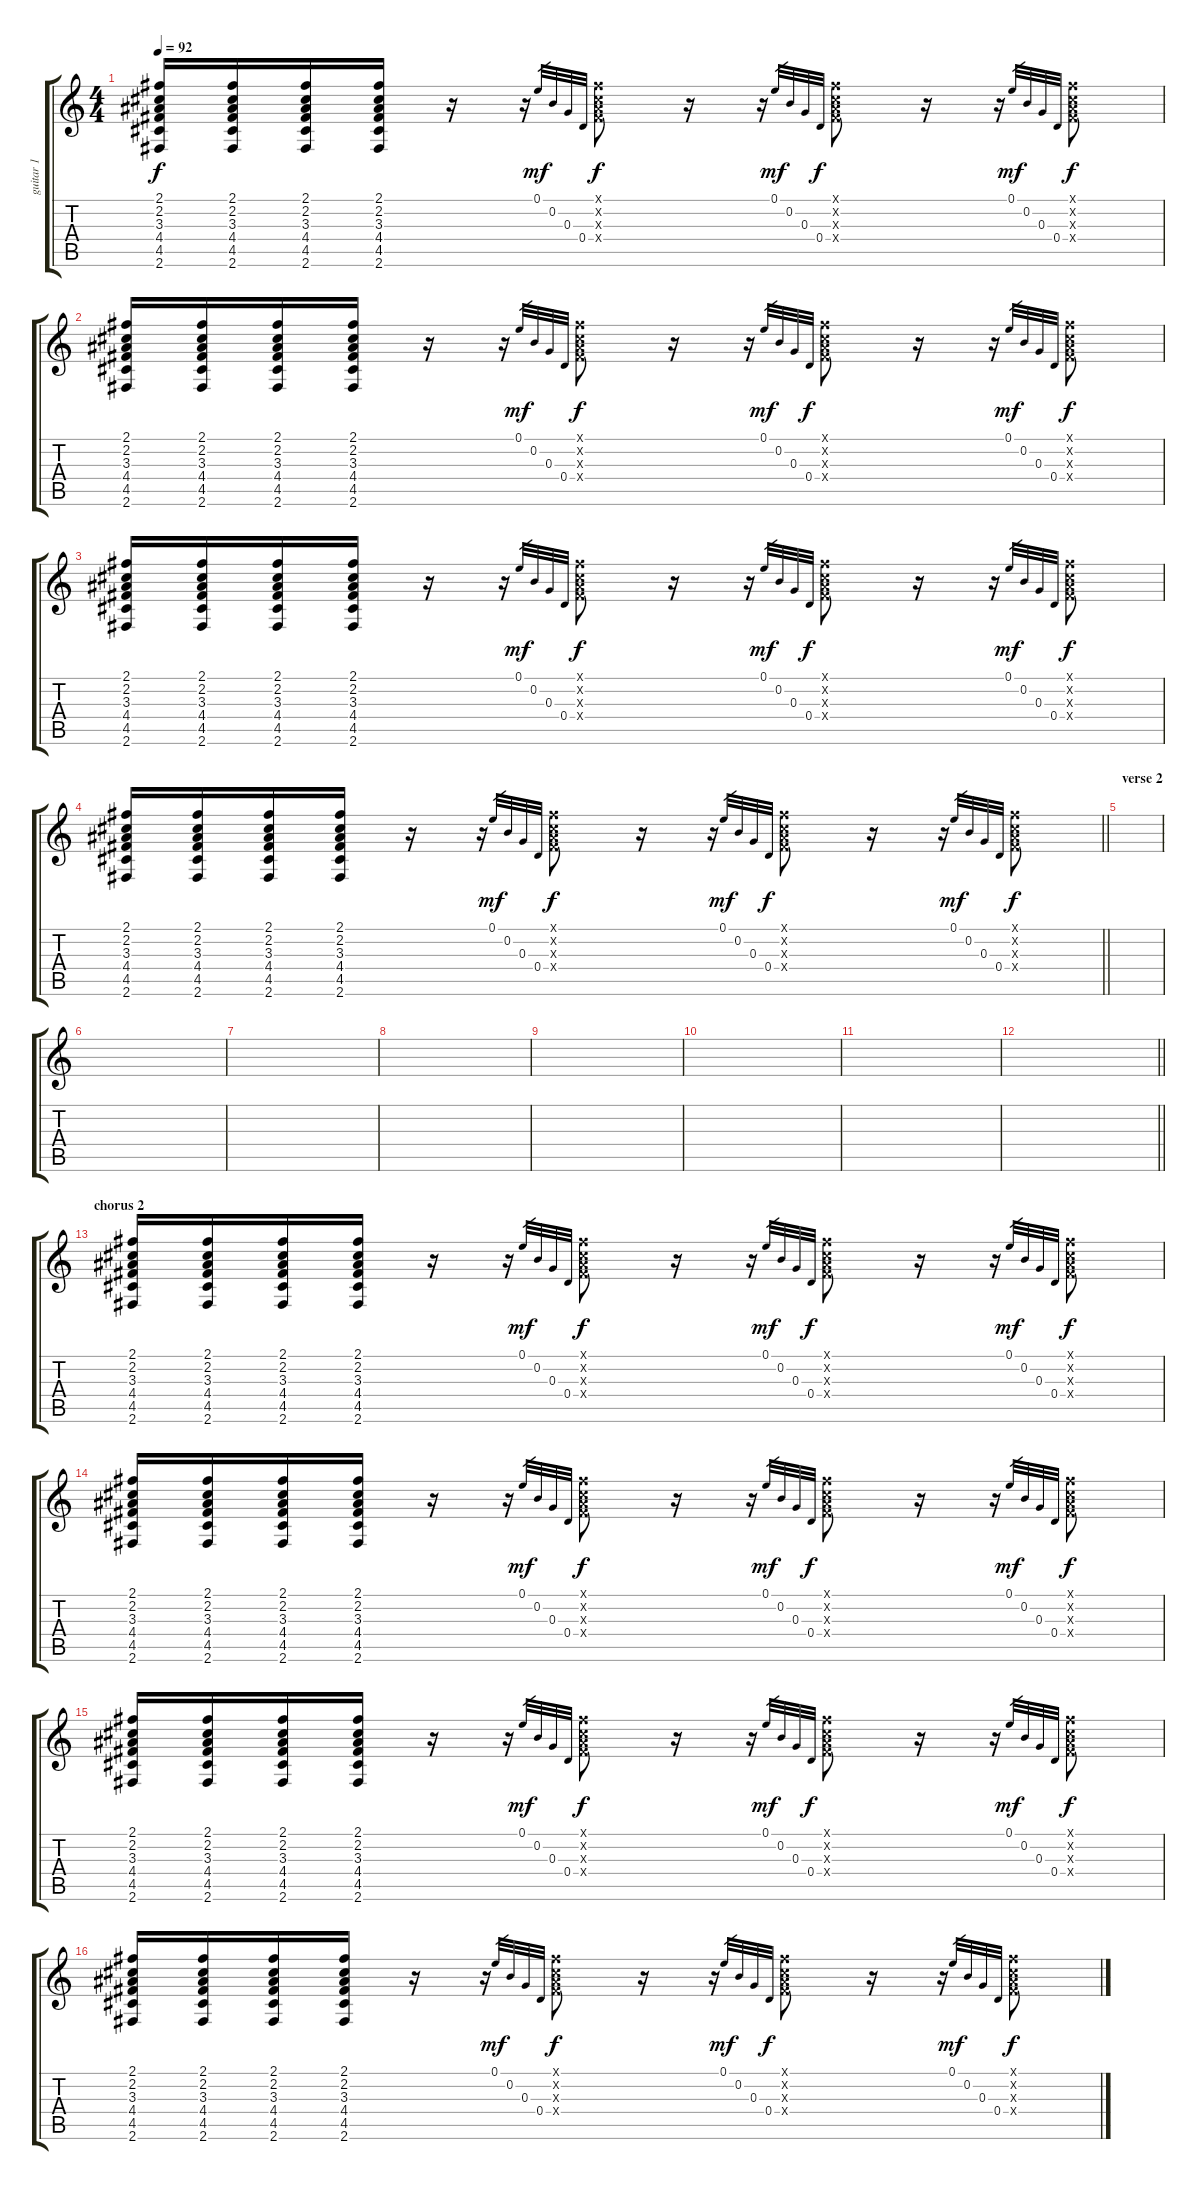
\track ("guitar 1" "guitar 1") {instrument overdrivenguitar}
\staff {score tabs}
\tuning (E4 B3 G3 D3 A2 E2) {hide}
\ts (4 4)
\tempo 92
\clef g2
\ks c
(2.1 2.2 3.3 4.4 4.5 2.6).16{dy f} (2.1 2.2 3.3 4.4 4.5 2.6).16 (2.1 2.2 3.3 4.4 4.5 2.6).16 (2.1 2.2 3.3 4.4 4.5 2.6).16 r.16 r.16 0.1.32{gr dy mf} 0.2.32{gr} 0.3.32{gr} 0.4.32{gr} (2.1{x} 2.2{x} 3.3{x} 4.4{x}).8{dy f} r.16 r.16 0.1.32{gr dy mf} 0.2.32{gr} 0.3.32{gr} 0.4.32{gr dy f} (2.1{x} 2.2{x} 3.3{x} 4.4{x}).8 r.16 r.16 0.1.32{gr dy mf} 0.2.32{gr} 0.3.32{gr} 0.4.32{gr} (2.1{x} 2.2{x} 3.3{x} 4.4{x}).8{dy f} |
(2.1 2.2 3.3 4.4 4.5 2.6).16 (2.1 2.2 3.3 4.4 4.5 2.6).16 (2.1 2.2 3.3 4.4 4.5 2.6).16 (2.1 2.2 3.3 4.4 4.5 2.6).16 r.16 r.16 0.1.32{gr dy mf} 0.2.32{gr} 0.3.32{gr} 0.4.32{gr} (2.1{x} 2.2{x} 3.3{x} 4.4{x}).8{dy f} r.16 r.16 0.1.32{gr dy mf} 0.2.32{gr} 0.3.32{gr} 0.4.32{gr dy f} (2.1{x} 2.2{x} 3.3{x} 4.4{x}).8 r.16 r.16 0.1.32{gr dy mf} 0.2.32{gr} 0.3.32{gr} 0.4.32{gr} (2.1{x} 2.2{x} 3.3{x} 4.4{x}).8{dy f} |
(2.1 2.2 3.3 4.4 4.5 2.6).16 (2.1 2.2 3.3 4.4 4.5 2.6).16 (2.1 2.2 3.3 4.4 4.5 2.6).16 (2.1 2.2 3.3 4.4 4.5 2.6).16 r.16 r.16 0.1.32{gr dy mf} 0.2.32{gr} 0.3.32{gr} 0.4.32{gr} (2.1{x} 2.2{x} 3.3{x} 4.4{x}).8{dy f} r.16 r.16 0.1.32{gr dy mf} 0.2.32{gr} 0.3.32{gr} 0.4.32{gr dy f} (2.1{x} 2.2{x} 3.3{x} 4.4{x}).8 r.16 r.16 0.1.32{gr dy mf} 0.2.32{gr} 0.3.32{gr} 0.4.32{gr} (2.1{x} 2.2{x} 3.3{x} 4.4{x}).8{dy f} |
\barLineRight lightlight
(2.1 2.2 3.3 4.4 4.5 2.6).16 (2.1 2.2 3.3 4.4 4.5 2.6).16 (2.1 2.2 3.3 4.4 4.5 2.6).16 (2.1 2.2 3.3 4.4 4.5 2.6).16 r.16 r.16 0.1.32{gr dy mf} 0.2.32{gr} 0.3.32{gr} 0.4.32{gr} (2.1{x} 2.2{x} 3.3{x} 4.4{x}).8{dy f} r.16 r.16 0.1.32{gr dy mf} 0.2.32{gr} 0.3.32{gr} 0.4.32{gr dy f} (2.1{x} 2.2{x} 3.3{x} 4.4{x}).8 r.16 r.16 0.1.32{gr dy mf} 0.2.32{gr} 0.3.32{gr} 0.4.32{gr} (2.1{x} 2.2{x} 3.3{x} 4.4{x}).8{dy f} |
\section ("" "verse 2")
|
|
|
|
|
|
|
\barLineRight lightlight
|
\section ("" "chorus 2")
(2.1 2.2 3.3 4.4 4.5 2.6).16{volume 14} (2.1 2.2 3.3 4.4 4.5 2.6).16 (2.1 2.2 3.3 4.4 4.5 2.6).16 (2.1 2.2 3.3 4.4 4.5 2.6).16 r.16 r.16 0.1.32{gr dy mf} 0.2.32{gr} 0.3.32{gr} 0.4.32{gr} (2.1{x} 2.2{x} 3.3{x} 4.4{x}).8{dy f} r.16 r.16 0.1.32{gr dy mf} 0.2.32{gr} 0.3.32{gr} 0.4.32{gr dy f} (2.1{x} 2.2{x} 3.3{x} 4.4{x}).8 r.16 r.16 0.1.32{gr dy mf} 0.2.32{gr} 0.3.32{gr} 0.4.32{gr} (2.1{x} 2.2{x} 3.3{x} 4.4{x}).8{dy f} |
(2.1 2.2 3.3 4.4 4.5 2.6).16 (2.1 2.2 3.3 4.4 4.5 2.6).16 (2.1 2.2 3.3 4.4 4.5 2.6).16 (2.1 2.2 3.3 4.4 4.5 2.6).16 r.16 r.16 0.1.32{gr dy mf} 0.2.32{gr} 0.3.32{gr} 0.4.32{gr} (2.1{x} 2.2{x} 3.3{x} 4.4{x}).8{dy f} r.16 r.16 0.1.32{gr dy mf} 0.2.32{gr} 0.3.32{gr} 0.4.32{gr dy f} (2.1{x} 2.2{x} 3.3{x} 4.4{x}).8 r.16 r.16 0.1.32{gr dy mf} 0.2.32{gr} 0.3.32{gr} 0.4.32{gr} (2.1{x} 2.2{x} 3.3{x} 4.4{x}).8{dy f} |
(2.1 2.2 3.3 4.4 4.5 2.6).16 (2.1 2.2 3.3 4.4 4.5 2.6).16 (2.1 2.2 3.3 4.4 4.5 2.6).16 (2.1 2.2 3.3 4.4 4.5 2.6).16 r.16 r.16 0.1.32{gr dy mf} 0.2.32{gr} 0.3.32{gr} 0.4.32{gr} (2.1{x} 2.2{x} 3.3{x} 4.4{x}).8{dy f} r.16 r.16 0.1.32{gr dy mf} 0.2.32{gr} 0.3.32{gr} 0.4.32{gr dy f} (2.1{x} 2.2{x} 3.3{x} 4.4{x}).8 r.16 r.16 0.1.32{gr dy mf} 0.2.32{gr} 0.3.32{gr} 0.4.32{gr} (2.1{x} 2.2{x} 3.3{x} 4.4{x}).8{dy f} |
(2.1 2.2 3.3 4.4 4.5 2.6).16 (2.1 2.2 3.3 4.4 4.5 2.6).16 (2.1 2.2 3.3 4.4 4.5 2.6).16 (2.1 2.2 3.3 4.4 4.5 2.6).16 r.16 r.16 0.1.32{gr dy mf} 0.2.32{gr} 0.3.32{gr} 0.4.32{gr} (2.1{x} 2.2{x} 3.3{x} 4.4{x}).8{dy f} r.16 r.16 0.1.32{gr dy mf} 0.2.32{gr} 0.3.32{gr} 0.4.32{gr dy f} (2.1{x} 2.2{x} 3.3{x} 4.4{x}).8 r.16 r.16 0.1.32{gr dy mf} 0.2.32{gr} 0.3.32{gr} 0.4.32{gr} (2.1{x} 2.2{x} 3.3{x} 4.4{x}).8{dy f}
